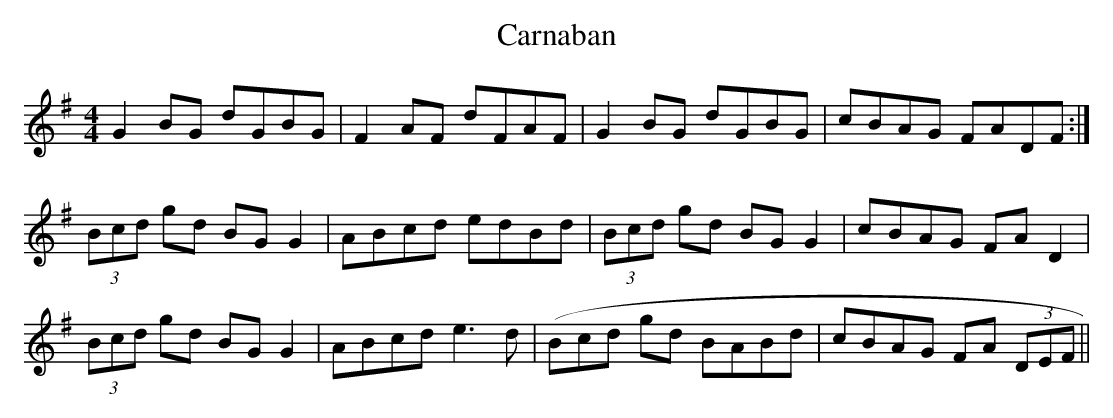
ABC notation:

X:1
T: Carnaban
L: 1/8
M: 4/4
K: G
G2 BG dGBG|F2 AF dFAF|G2 BG dGBG|cBAG FADF :|
(3Bcd gd BG G2|ABcd edBd|(3Bcd gd BG G2|cBAG FA D2|
(3Bcd gd BG G2|ABcd e3d|(Bcd gd BABd|cBAG FA (3DEF||
